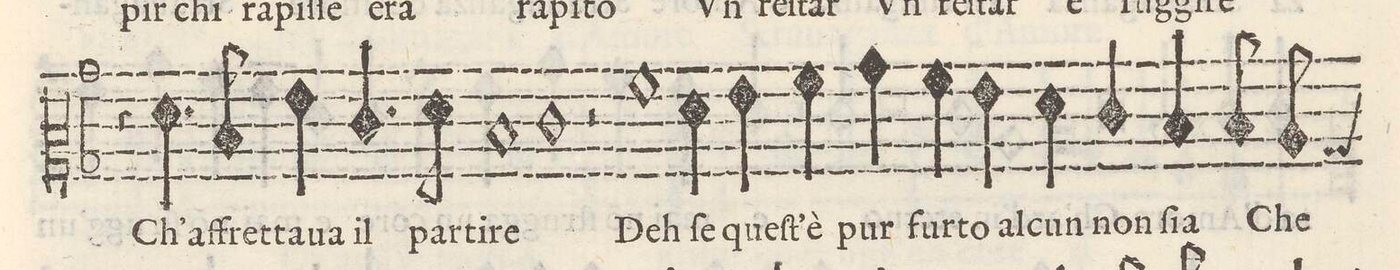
**kern	**text
*I"QVINTO	*
*clefC2	*
*k[b-]	*
*met(C)	*
*M2/1	*
4r	.
4.f\	Ch'af-
=25-	=25-
8d/	-fret-
4g\	-ta-
4.e/	ua il
8f\	par-
1d	-ti-
=26-	=26-
1e	-re
2r	.
1a\	Deh
=27-	=27-
4f\	ſe
4g\	queſ-
4a\	-t'è
4b-y\	pur
4a\	fur-
4g\	to al-
=28-	=28-
4f\	-cun
4e/	non
4d/	ſi-
8d/	-a
8c/	Che
*custos:B-	*
*-	*-
